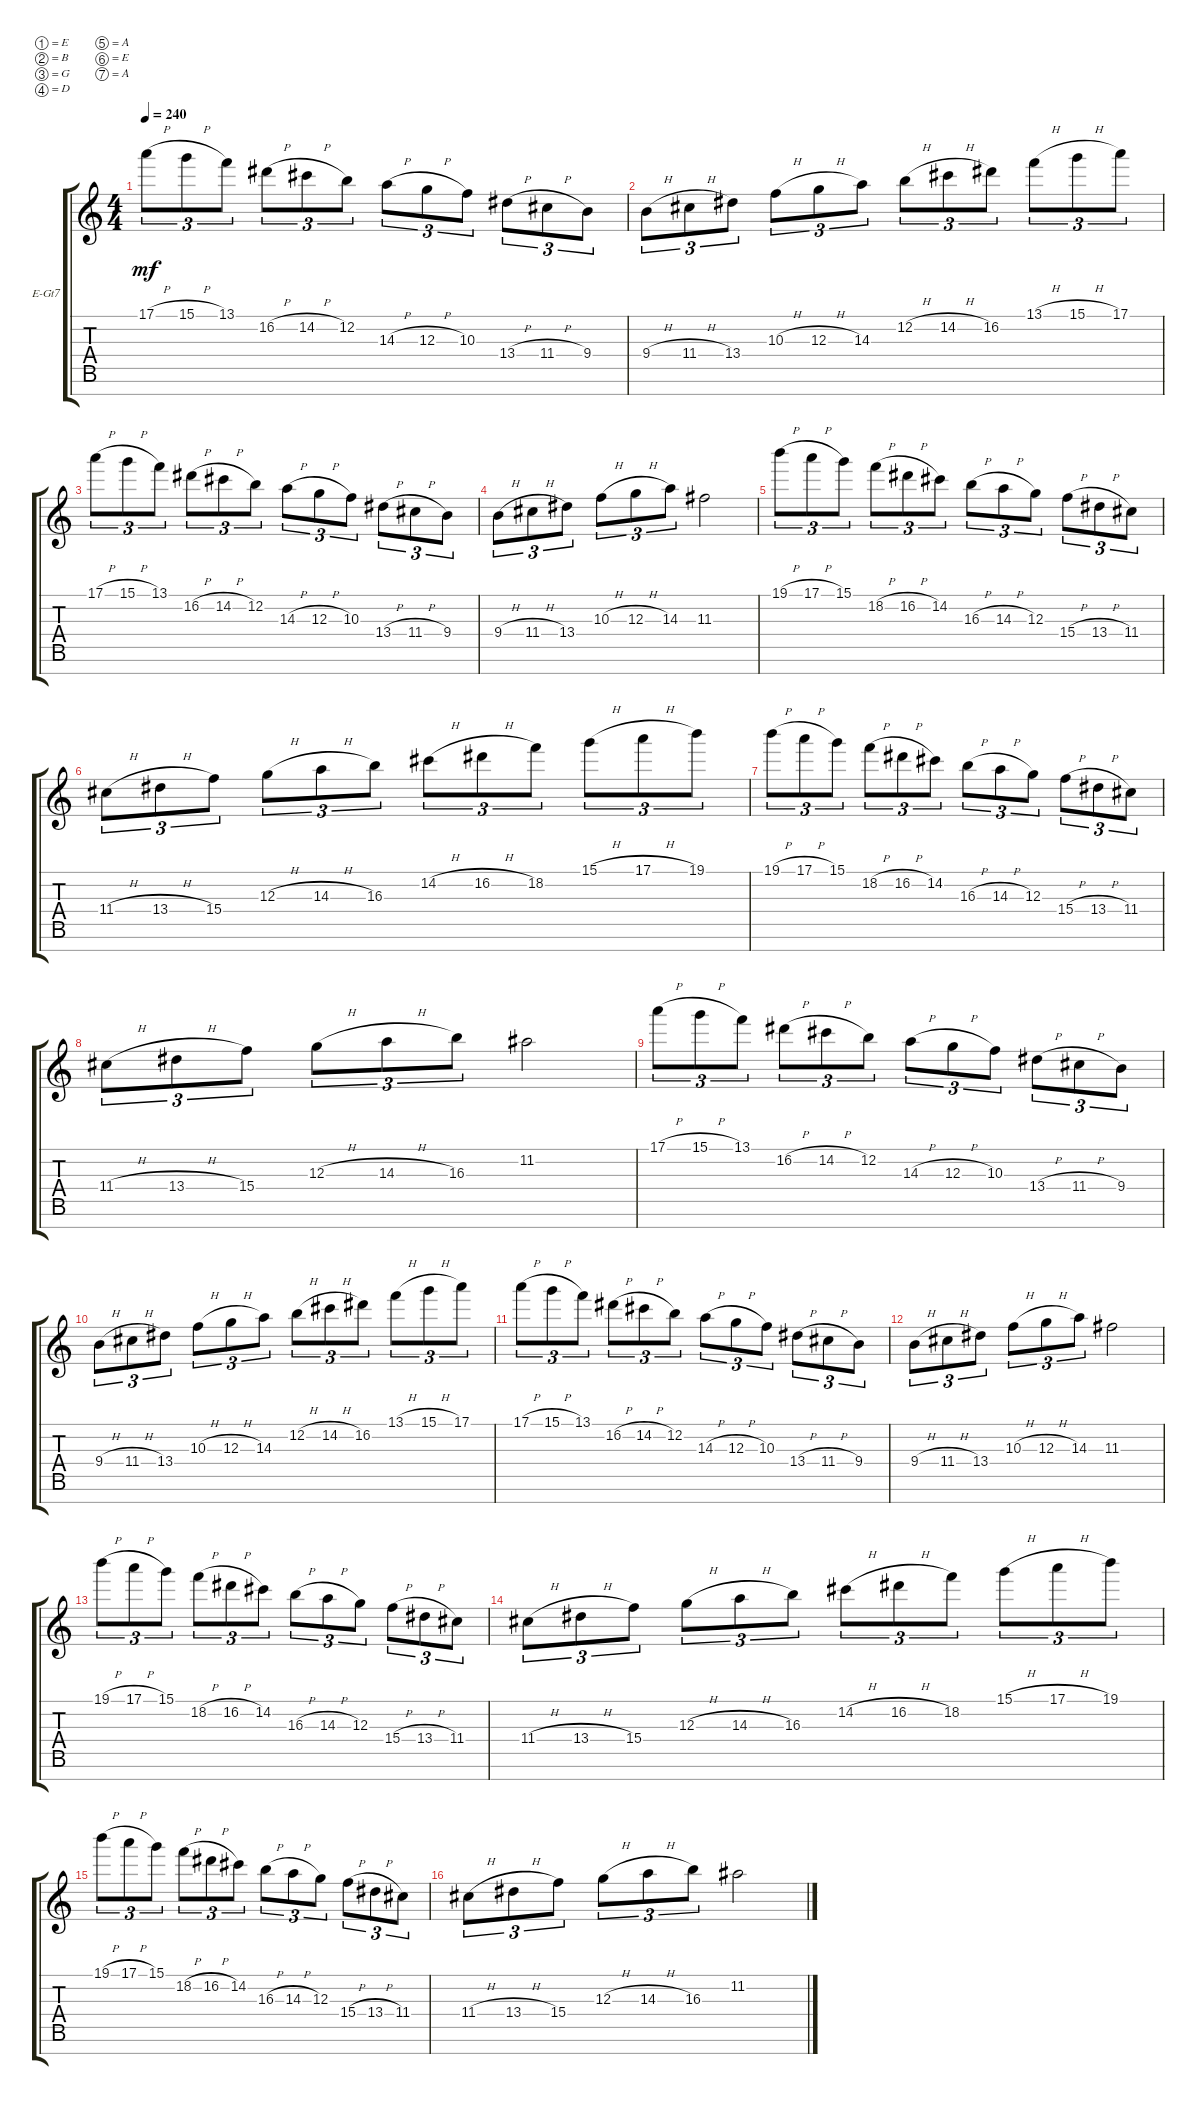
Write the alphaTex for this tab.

\defaultSystemsLayout 4
\bracketExtendMode groupsimilarinstruments
\firstSystemTrackNameOrientation horizontal
\otherSystemsTrackNameOrientation horizontal
\track ("Electric Guitar" "E-Gt7") {instrument distortionguitar}
\staff {score tabs}
\tuning (E4 B3 G3 D3 A2 E2 A1)
\ts (4 4)
\tempo 240
\clef g2
\ks c
17.1{h}.8{tu (3 2) dy mf} 15.1{h}.8{tu (3 2)} 13.1.8{tu (3 2)} 16.2{h}.8{tu (3 2)} 14.2{h}.8{tu (3 2)} 12.2.8{tu (3 2)} 14.3{h}.8{tu (3 2)} 12.3{h}.8{tu (3 2)} 10.3.8{tu (3 2)} 13.4{h}.8{tu (3 2)} 11.4{h}.8{tu (3 2)} 9.4.8{tu (3 2)} |
9.4{h}.8{tu (3 2)} 11.4{h}.8{tu (3 2)} 13.4.8{tu (3 2)} 10.3{h}.8{tu (3 2)} 12.3{h}.8{tu (3 2)} 14.3.8{tu (3 2)} 12.2{h}.8{tu (3 2)} 14.2{h}.8{tu (3 2)} 16.2.8{tu (3 2)} 13.1{h}.8{tu (3 2)} 15.1{h}.8{tu (3 2)} 17.1.8{tu (3 2)} |
17.1{h}.8{tu (3 2)} 15.1{h}.8{tu (3 2)} 13.1.8{tu (3 2)} 16.2{h}.8{tu (3 2)} 14.2{h}.8{tu (3 2)} 12.2.8{tu (3 2)} 14.3{h}.8{tu (3 2)} 12.3{h}.8{tu (3 2)} 10.3.8{tu (3 2)} 13.4{h}.8{tu (3 2)} 11.4{h}.8{tu (3 2)} 9.4.8{tu (3 2)} |
9.4{h}.8{tu (3 2)} 11.4{h}.8{tu (3 2)} 13.4.8{tu (3 2)} 10.3{h}.8{tu (3 2)} 12.3{h}.8{tu (3 2)} 14.3.8{tu (3 2)} 11.3.2 |
19.1{h}.8{tu (3 2)} 17.1{h}.8{tu (3 2)} 15.1.8{tu (3 2)} 18.2{h}.8{tu (3 2)} 16.2{h}.8{tu (3 2)} 14.2.8{tu (3 2)} 16.3{h}.8{tu (3 2)} 14.3{h}.8{tu (3 2)} 12.3.8{tu (3 2)} 15.4{h}.8{tu (3 2)} 13.4{h}.8{tu (3 2)} 11.4.8{tu (3 2)} |
11.4{h}.8{tu (3 2)} 13.4{h}.8{tu (3 2)} 15.4.8{tu (3 2)} 12.3{h}.8{tu (3 2)} 14.3{h}.8{tu (3 2)} 16.3.8{tu (3 2)} 14.2{h}.8{tu (3 2)} 16.2{h}.8{tu (3 2)} 18.2.8{tu (3 2)} 15.1{h}.8{tu (3 2)} 17.1{h}.8{tu (3 2)} 19.1.8{tu (3 2)} |
19.1{h}.8{tu (3 2)} 17.1{h}.8{tu (3 2)} 15.1.8{tu (3 2)} 18.2{h}.8{tu (3 2)} 16.2{h}.8{tu (3 2)} 14.2.8{tu (3 2)} 16.3{h}.8{tu (3 2)} 14.3{h}.8{tu (3 2)} 12.3.8{tu (3 2)} 15.4{h}.8{tu (3 2)} 13.4{h}.8{tu (3 2)} 11.4.8{tu (3 2)} |
11.4{h}.8{tu (3 2)} 13.4{h}.8{tu (3 2)} 15.4.8{tu (3 2)} 12.3{h}.8{tu (3 2)} 14.3{h}.8{tu (3 2)} 16.3.8{tu (3 2)} 11.2.2 |
17.1{h}.8{tu (3 2)} 15.1{h}.8{tu (3 2)} 13.1.8{tu (3 2)} 16.2{h}.8{tu (3 2)} 14.2{h}.8{tu (3 2)} 12.2.8{tu (3 2)} 14.3{h}.8{tu (3 2)} 12.3{h}.8{tu (3 2)} 10.3.8{tu (3 2)} 13.4{h}.8{tu (3 2)} 11.4{h}.8{tu (3 2)} 9.4.8{tu (3 2)} |
9.4{h}.8{tu (3 2)} 11.4{h}.8{tu (3 2)} 13.4.8{tu (3 2)} 10.3{h}.8{tu (3 2)} 12.3{h}.8{tu (3 2)} 14.3.8{tu (3 2)} 12.2{h}.8{tu (3 2)} 14.2{h}.8{tu (3 2)} 16.2.8{tu (3 2)} 13.1{h}.8{tu (3 2)} 15.1{h}.8{tu (3 2)} 17.1.8{tu (3 2)} |
17.1{h}.8{tu (3 2)} 15.1{h}.8{tu (3 2)} 13.1.8{tu (3 2)} 16.2{h}.8{tu (3 2)} 14.2{h}.8{tu (3 2)} 12.2.8{tu (3 2)} 14.3{h}.8{tu (3 2)} 12.3{h}.8{tu (3 2)} 10.3.8{tu (3 2)} 13.4{h}.8{tu (3 2)} 11.4{h}.8{tu (3 2)} 9.4.8{tu (3 2)} |
9.4{h}.8{tu (3 2)} 11.4{h}.8{tu (3 2)} 13.4.8{tu (3 2)} 10.3{h}.8{tu (3 2)} 12.3{h}.8{tu (3 2)} 14.3.8{tu (3 2)} 11.3.2 |
19.1{h}.8{tu (3 2)} 17.1{h}.8{tu (3 2)} 15.1.8{tu (3 2)} 18.2{h}.8{tu (3 2)} 16.2{h}.8{tu (3 2)} 14.2.8{tu (3 2)} 16.3{h}.8{tu (3 2)} 14.3{h}.8{tu (3 2)} 12.3.8{tu (3 2)} 15.4{h}.8{tu (3 2)} 13.4{h}.8{tu (3 2)} 11.4.8{tu (3 2)} |
11.4{h}.8{tu (3 2)} 13.4{h}.8{tu (3 2)} 15.4.8{tu (3 2)} 12.3{h}.8{tu (3 2)} 14.3{h}.8{tu (3 2)} 16.3.8{tu (3 2)} 14.2{h}.8{tu (3 2)} 16.2{h}.8{tu (3 2)} 18.2.8{tu (3 2)} 15.1{h}.8{tu (3 2)} 17.1{h}.8{tu (3 2)} 19.1.8{tu (3 2)} |
19.1{h}.8{tu (3 2)} 17.1{h}.8{tu (3 2)} 15.1.8{tu (3 2)} 18.2{h}.8{tu (3 2)} 16.2{h}.8{tu (3 2)} 14.2.8{tu (3 2)} 16.3{h}.8{tu (3 2)} 14.3{h}.8{tu (3 2)} 12.3.8{tu (3 2)} 15.4{h}.8{tu (3 2)} 13.4{h}.8{tu (3 2)} 11.4.8{tu (3 2)} |
11.4{h}.8{tu (3 2)} 13.4{h}.8{tu (3 2)} 15.4.8{tu (3 2)} 12.3{h}.8{tu (3 2)} 14.3{h}.8{tu (3 2)} 16.3.8{tu (3 2)} 11.2.2
